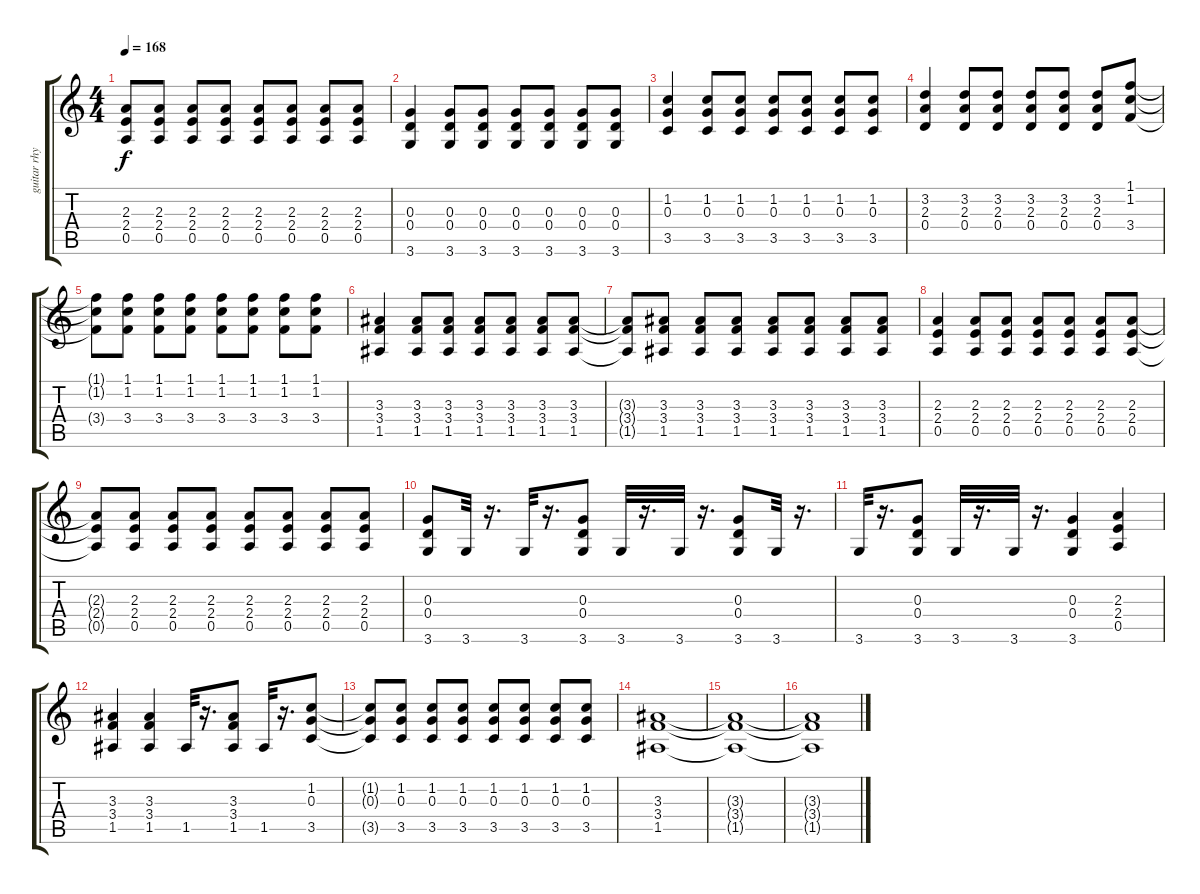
\track ("guitar rhythm" "guitar rhy") {instrument distortionguitar}
\staff {score tabs}
\tuning (E4 B3 G3 D3 A2 E2) {hide}
\ts (4 4)
\tempo 168
\clef g2
\ks c
(2.3{t} 2.4{t} 0.5{t}).8{dy f} (2.3 2.4 0.5).8 (2.3 2.4 0.5).8 (2.3 2.4 0.5).8 (2.3 2.4 0.5).8 (2.3 2.4 0.5).8 (2.3 2.4 0.5).8 (2.3 2.4 0.5).8 |
(0.3 0.4 3.6).4 (0.3 0.4 3.6).8 (0.3 0.4 3.6).8 (0.3 0.4 3.6).8 (0.3 0.4 3.6).8 (0.3 0.4 3.6).8 (0.3 0.4 3.6).8 |
(1.2 0.3 3.5).4 (1.2 0.3 3.5).8 (1.2 0.3 3.5).8 (1.2 0.3 3.5).8 (1.2 0.3 3.5).8 (1.2 0.3 3.5).8 (1.2 0.3 3.5).8 |
(3.2 2.3 0.4).4 (3.2 2.3 0.4).8 (3.2 2.3 0.4).8 (3.2 2.3 0.4).8 (3.2 2.3 0.4).8 (3.2 2.3 0.4).8 (1.1 1.2 3.4).8 |
(1.1{t} 1.2{t} 3.4{t}).8 (1.1 1.2 3.4).8 (1.1 1.2 3.4).8 (1.1 1.2 3.4).8 (1.1 1.2 3.4).8 (1.1 1.2 3.4).8 (1.1 1.2 3.4).8 (1.1 1.2 3.4).8 |
(3.3 3.4 1.5).4 (3.3 3.4 1.5).8 (3.3 3.4 1.5).8 (3.3 3.4 1.5).8 (3.3 3.4 1.5).8 (3.3 3.4 1.5).8 (3.3 3.4 1.5).8 |
(3.3{t} 3.4{t} 1.5{t}).8 (3.3 3.4 1.5).8 (3.3 3.4 1.5).8 (3.3 3.4 1.5).8 (3.3 3.4 1.5).8 (3.3 3.4 1.5).8 (3.3 3.4 1.5).8 (3.3 3.4 1.5).8 |
(2.3 2.4 0.5).4 (2.3 2.4 0.5).8 (2.3 2.4 0.5).8 (2.3 2.4 0.5).8 (2.3 2.4 0.5).8 (2.3 2.4 0.5).8 (2.3 2.4 0.5).8 |
(2.3{t} 2.4{t} 0.5{t}).8 (2.3 2.4 0.5).8 (2.3 2.4 0.5).8 (2.3 2.4 0.5).8 (2.3 2.4 0.5).8 (2.3 2.4 0.5).8 (2.3 2.4 0.5).8 (2.3 2.4 0.5).8 |
(0.3 0.4 3.6).8 3.6.32 r.16{d} 3.6.32 r.16{d} (0.3 0.4 3.6).8 3.6.32 r.16{d} 3.6.32 r.16{d} (0.3 0.4 3.6).8 3.6.32 r.16{d} |
3.6.32 r.16{d} (0.3 0.4 3.6).8 3.6.32 r.16{d} 3.6.32 r.16{d} (0.3 0.4 3.6).4 (2.3 2.4 0.5).4 |
(3.3 3.4 1.5).4 (3.3 3.4 1.5).4 1.5.32 r.16{d} (3.3 3.4 1.5).8 1.5.32 r.16{d} (1.2 0.3 3.5).8 |
(1.2{t} 0.3{t} 3.5{t}).8 (1.2 0.3 3.5).8 (1.2 0.3 3.5).8 (1.2 0.3 3.5).8 (1.2 0.3 3.5).8 (1.2 0.3 3.5).8 (1.2 0.3 3.5).8 (1.2 0.3 3.5).8 |
(3.3 3.4 1.5).1 |
(3.3{t} 3.4{t} 1.5{t}).1 |
(3.3{t} 3.4{t} 1.5{t}).1
